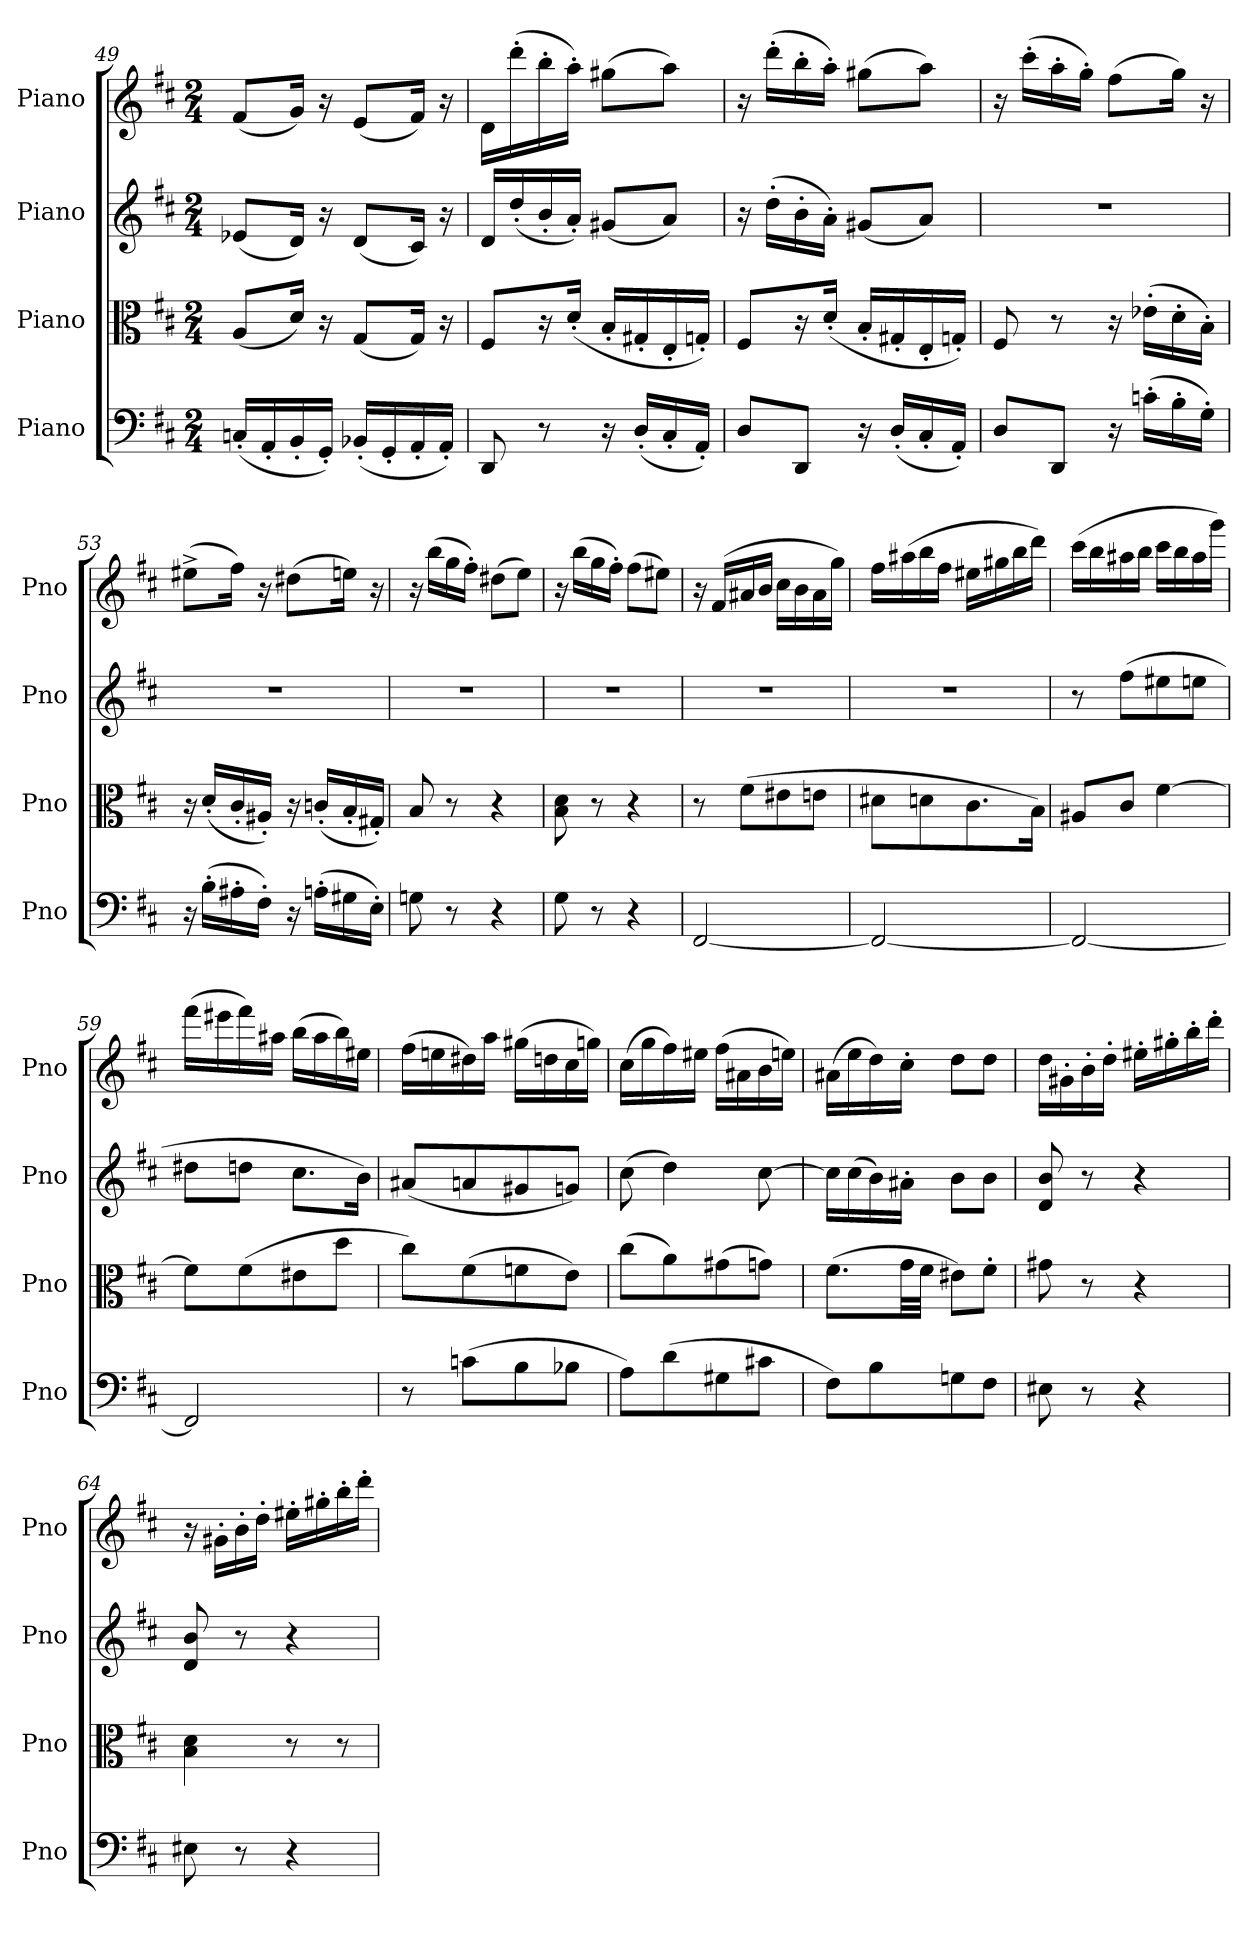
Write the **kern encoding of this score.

**kern	**kern	**kern	**kern
*part4	*part3	*part2	*part1
*staff4	*staff3	*staff2	*staff1
*I"Piano	*I"Piano	*I"Piano	*I"Piano
*I'Pno	*I'Pno	*I'Pno	*I'Pno
!!LO:LB:g=z
*clefF4	*clefC3	*clefG2	*clefG2
*k[f#c#]	*k[f#c#]	*k[f#c#]	*k[f#c#]
*M2/4	*M2/4	*M2/4	*M2/4
=49	=49	=49	=49
(16Cn'/LL	(8A/L	(8e-X/L	(8f#/L
16AA'/	.	.	.
16BB'/	16d/Jk)	16d/Jk)	16g/Jk)
16GG'/JJ)	16r	16r	16r
(16BB-X'/LL	(8G/L	(8d/L	(8e/L
16GG'/	.	.	.
16AA'/	16G/Jk)	16c#/Jk)	16f#/Jk)
16AA'/JJ)	16r	16r	16r
=50	=50	=50	=50
8DD/	8F#/L	16d/LL	16d\LL
.	.	(16dd'/	(16ddd'\
8r	16r	16b'/	16bb'\
.	(16d'/Jk	16a'/JJ)	16aa'\JJ)
16r	16B'/LL	(8g#X/L	(8gg#X\L
(16D'/LL	16G#X'/	.	.
16C#'/	16E'/	8a/J)	8aa\J)
16AA'/JJ)	16Gn'/JJ)	.	.
=51	=51	=51	=51
8D/L	8F#/L	16r	16r
.	.	(16dd'\LL	(16ddd'\LL
8DD/J	16r	16b'\	16bb'\
.	(16d'/Jk	16a'\JJ)	16aa'\JJ)
16r	16B'/LL	(8g#X/L	(8gg#X\L
(16D'/LL	16G#X'/	.	.
16C#'/	16E'/	8a/J)	8aa\J)
16AA'/JJ)	16Gn'/JJ)	.	.
=52	=52	=52	=52
8D/L	8F#/	2r	16r
.	.	.	(16ccc#'\LL
8DD/J	8r	.	16aa'\
.	.	.	16gg'\JJ)
16r	16r	.	(8ff#\L
(16cn'\LL	(16e-X'\LL	.	.
16B'\	16d'\	.	16gg\Jk)
16G'\JJ)	16B'\JJ)	.	16r
=53	=53	=53	=53
16r	16r	2r	(8ee#X^\L
(16B'\LL	(16d'/LL	.	.
16A#X'\	16c#'/	.	16ff#\Jk)
16F#'\JJ)	16A#X'/JJ)	.	16r
16r	16r	.	(8dd#X\L
(16An'\LL	(16cn'/LL	.	.
16G#X\	16B'/	.	16een\Jk)
16E'\JJ)	16G#X'/JJ)	.	16r
=54	=54	=54	=54
8Gn\	8B/	2r	16r
.	.	.	(16bb\LL
8r	8r	.	16gg\
.	.	.	16ff#'\JJ)
4r	4r	.	(8dd#X\L
.	.	.	8ee\J)
!!LO:LB:g=z
=55	=55	=55	=55
8G\	8B\ 8d\	2r	16r
.	.	.	(16bb\LL
8r	8r	.	16gg\
.	.	.	16ff#'\JJ)
4r	4r	.	(8ff#\L
.	.	.	8ee#X\J)
=56	=56	=56	=56
[2FF#/	8r	2r	16r
.	.	.	(16f#/LL
.	(8f#\L	.	16a#X/
.	.	.	16b/JJ
.	8e#X\	.	16cc#\LL
.	.	.	16b\
.	8en\J	.	16a#\
.	.	.	16gg\JJ)
=57	=57	=57	=57
2FF#/_	8d#X\L	2r	16ff#\LL
.	.	.	(16aa#X\
.	8dn\	.	16bb\
.	.	.	16ff#\JJ
.	8.c#\	.	16ee#X\LL
.	.	.	16gg#X\
.	.	.	16bb\
.	16B\Jk)	.	16ddd\JJ)
=58	=58	=58	=58
2FF#/_	8A#X/L	8r	(16ccc#\LL
.	.	.	16bb\
.	8c#/J	(8ff#\L	16aa#X\
.	.	.	16bb\JJ
.	[4f#\	8ee#X\	16ccc#\LL
.	.	.	16bb\
.	.	8een\J	16aa#\
.	.	.	16ggg\JJ)
=59	=59	=59	=59
2FF#/]	8f#\L]	8dd#X\L	(16fff#\LL
.	.	.	16eee#X\
.	(8f#\	8ddn\J	16fff#\)
.	.	.	16aa#X\JJ
.	8e#X\	8.cc#\L	(16bb\LL
.	.	.	16aa#\
.	8dd\J	.	16bb\)
.	.	16b\Jk)	16ee#X\JJ
=60	=60	=60	=60
8r	8cc#\L)	(8a#X/L	(16ff#\LL
.	.	.	16een\
(8cn\L	(8f#\	8an/	16dd#X\)
.	.	.	16aa\JJ
8B\	8fn\	8g#X/	(16gg#X\LL
.	.	.	16ddn\
8B-X\J	8e\J)	8gn/J)	16cc#\
.	.	.	16ggn\JJ)
!!LO:PB:g=z
=61	=61	=61	=61
8A\L)	(8cc#\L	(8cc#\	(16cc#\LL
.	.	.	16gg\
(8d\	8a\)	4dd\)	16ff#\)
.	.	.	16ee#X\JJ
8G#X\	(8g#X\	.	(16ff#\LL
.	.	.	16a#X\
8c#X\J	8gn\J)	[8cc#\	16b\
.	.	.	16een\JJ)
=62	=62	=62	=62
8F#\L)	(8.f#\L	16cc#\LL]	(16a#X\LL
.	.	(16cc#\	16ee\
8B\	.	16b\)	16dd\)
.	32g\LL	16a#X'\JJ	16cc#'\JJ
.	32f#\JJJ	.	.
8Gn\	8e#X\L)	8b\L	8dd\L
8F#\J	8f#'\J	8b\J	8dd\J
=63	=63	=63	=63
8E#X\	8g#X\	8d/ 8b/	16dd\LL
.	.	.	16g#X'\
8r	8r	8r	16b'\
.	.	.	16dd'\JJ
4r	4r	4r	16ee#X'\LL
.	.	.	16gg#X'\
.	.	.	16bb'\
.	.	.	16ddd'\JJ
=64	=64	=64	=64
8E#X\	4B\ 4d\	8d/ 8b/	16r
.	.	.	16g#X'\LL
8r	.	8r	16b'\
.	.	.	16dd'\JJ
4r	8r	4r	16ee#X'\LL
.	.	.	16gg#X'\
.	8r	.	16bb'\
.	.	.	16ddd'\JJ
=	=	=	=
*-	*-	*-	*-
